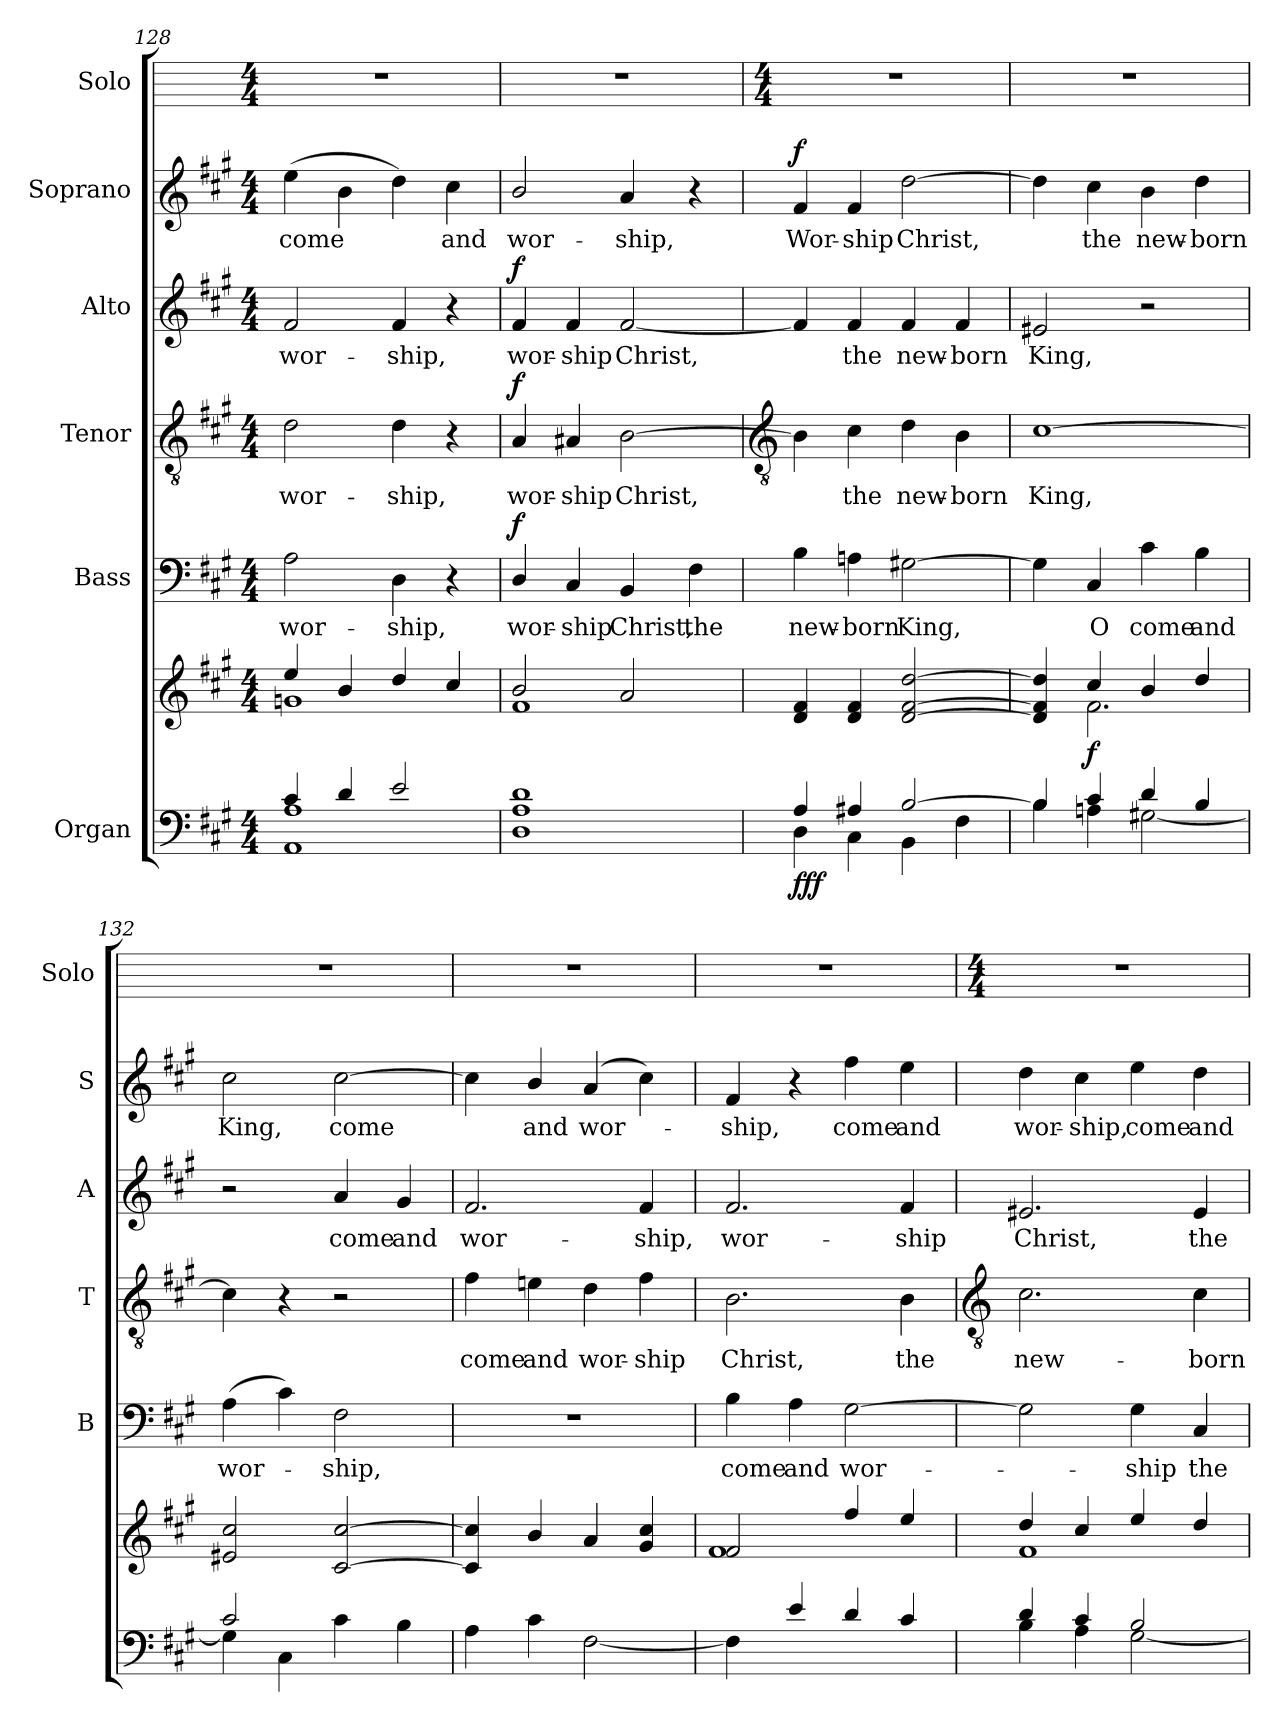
**kern	**kern	**dynam	**kern	**text	**dynam	**kern	**text	**dynam	**kern	**text	**dynam	**kern	**text	**dynam	**kern
*part6	*part6	*part6	*part5	*part5	*part5	*part4	*part4	*part4	*part3	*part3	*part3	*part2	*part2	*part2	*part1
*staff7	*staff6	*staff6/7	*staff5	*staff5	*staff5	*staff4	*staff4	*staff4	*staff3	*staff3	*staff3	*staff2	*staff2	*staff2	*staff1
*I"Organ	*	*	*I"Bass	*	*	*I"Tenor	*	*	*I"Alto	*	*	*I"Soprano	*	*	*I"Solo
*	*	*	*I'B	*	*	*I'T	*	*	*I'A	*	*	*I'S	*	*	*I'Solo
*clefF4	*clefG2	*	*clefF4	*	*	*clefGv2	*	*	*clefG2	*	*	*clefG2	*	*	*
*k[f#c#g#]	*k[f#c#g#]	*	*k[f#c#g#]	*	*	*k[f#c#g#]	*	*	*k[f#c#g#]	*	*	*k[f#c#g#]	*	*	*
*A:	*A:	*	*A:	*	*	*A:	*	*	*A:	*	*	*A:	*	*	*
*M4/4	*M4/4	*	*M4/4	*	*	*M4/4	*	*	*M4/4	*	*	*M4/4	*	*	*M4/4
=128	=128	=128	=128	=128	=128	=128	=128	=128	=128	=128	=128	=128	=128	=128	=128
*^	*^	*	*	*	*	*	*	*	*	*	*	*	*	*	*
!	!	!	!	!	!	!LO:LY:b	!	!	!LO:LY:b	!	!	!LO:LY:b	!	!	!LO:LY:b	!	!
4c#/	1AA\ 1A\	4ee/	1gn\	.	2A	wor-	.	2d	wor-	.	2f#	wor-	.	(>4ee	come	.	1r
4d/	.	4b/	.	.	.	.	.	.	.	.	.	.	.	4b	.	.	.
!	!	!	!	!	!	!LO:LY:b	!	!	!LO:LY:b	!	!	!LO:LY:b	!	!	!	!	!
2e/	.	4dd/	.	.	4D	-ship,	.	4d	-ship,	.	4f#	-ship,	.	4dd)	.	.	.
!	!	!	!	!	!	!	!	!	!	!	!	!	!	!	!LO:LY:b	!	!
.	.	4cc#/	.	.	4r	.	.	4r	.	.	4r	.	.	4cc#	and	.	.
=129	=129	=129	=129	=129	=129	=129	=129	=129	=129	=129	=129	=129	=129	=129	=129	=129	=129
!	!	!	!	!	!	!LO:LY:b	!LO:DY:b	!	!LO:LY:b	!LO:DY:b	!	!LO:LY:b	!LO:DY:b	!	!LO:LY:b	!	!
1A/ 1d/	1D\	2b/	1f#\	.	4D/	wor-	f	4A	wor-	f	4f#	wor-	f	2b/	wor-	.	1r
!	!	!	!	!	!	!LO:LY:b	!	!	!LO:LY:b	!	!	!LO:LY:b	!	!	!	!	!
.	.	.	.	.	4C#	-ship	.	4A#X	-ship	.	4f#	-ship	.	.	.	.	.
!	!	!	!	!	!	!LO:LY:b	!	!	!LO:LY:b	!	!	!LO:LY:b	!	!	!LO:LY:b	!	!
.	.	2a/	.	.	4BB	Christ,	.	[2B	Christ,	.	[2f#	Christ,	.	4a	-ship,	.	.
!	!	!	!	!	!	!LO:LY:b	!	!	!	!	!	!	!	!	!	!	!
.	.	.	.	.	4F#	the	.	.	.	.	.	.	.	4r	.	.	.
!!LO:LB:g=z
=130	=130	=130	=130	=130	=130	=130	=130	=130	=130	=130	=130	=130	=130	=130	=130	=130	=130
*	*	*	*	*	*	*	*	*clefGv2	*	*	*	*	*	*	*	*	*
*	*	*	*	*	*	*	*	*	*	*	*	*	*	*	*	*	*M4/4
!	!	!	!	!LO:DY:b=2	!	!LO:LY:b	!	!	!	!	!	!	!	!	!LO:LY:b	!	!
!	!	!	!	!LO:DY:n=1:b=2	!	!	!	!	!	!	!	!	!	!	!	!	!
!	!	!	!	!LO:DY:n=2:b	!	!	!	!	!	!	!	!	!	!	!	!LO:DY:b	!
4A/	4D\	4d/ 4f#/	1ryy	f f f	4B	new-	.	4B]	.	.	4f#]	.	.	4f#	Wor-	f	1r
!	!	!	!	!	!	!LO:LY:b	!	!	!LO:LY:b	!	!	!LO:LY:b	!	!	!LO:LY:b	!	!
4A#X/	4C#\	4d/ 4f#/	.	.	4An	-born	.	4c#	the	.	4f#	the	.	4f#	-ship	.	.
!	!	!	!	!	!	!LO:LY:b	!	!	!LO:LY:b	!	!	!LO:LY:b	!	!	!LO:LY:b	!	!
[2B/	4BB\	[2d/ [2f#/ [2dd/	.	.	[2G#X	King,	.	4d	new-	.	4f#	new-	.	[2dd	Christ,	.	.
!	!	!	!	!	!	!	!	!	!LO:LY:b	!	!	!LO:LY:b	!	!	!	!	!
.	4F#\	.	.	.	.	.	.	4B	-born	.	4f#	-born	.	.	.	.	.
!!LO:LB:g=z
=131	=131	=131	=131	=131	=131	=131	=131	=131	=131	=131	=131	=131	=131	=131	=131	=131	=131
!	!	!	!	!	!	!	!	!	!LO:LY:b	!	!	!LO:LY:b	!	!	!	!	!
4B/]	4B\	4d/] 4f#/] 4dd/]	4ryy	.	4G#]	.	.	[1c#	King,	.	2e#X	King,	.	4dd]	.	.	1r
!	!	!	!	!LO:DY:b	!	!LO:LY:b	!	!	!	!	!	!	!	!	!LO:LY:b	!	!
4c#/	4An\	4cc#/	2.f#\	f	4C#	O	.	.	.	.	.	.	.	4cc#	the	.	.
!	!	!	!	!	!	!LO:LY:b	!	!	!	!	!	!	!	!	!LO:LY:b	!	!
4d/	[2G#X\	4b/	.	.	4c#	come	.	.	.	.	2r	.	.	4b	new-	.	.
!	!	!	!	!	!	!LO:LY:b	!	!	!	!	!	!	!	!	!LO:LY:b	!	!
4B/	.	4dd/	.	.	4B	and	.	.	.	.	.	.	.	4dd	-born	.	.
=132	=132	=132	=132	=132	=132	=132	=132	=132	=132	=132	=132	=132	=132	=132	=132	=132	=132
!	!	!	!	!	!	!LO:LY:b	!	!	!	!	!	!	!	!	!LO:LY:b	!	!
2c#/	4G#\]	2e#X/ 2cc#/	1ryy	.	(>4A	wor-	.	4c#]	.	.	2r	.	.	2cc#	King,	.	1r
.	4C#\	.	.	.	4c#)	.	.	4r	.	.	.	.	.	.	.	.	.
!	!	!	!	!	!	!LO:LY:b	!	!	!	!	!	!LO:LY:b	!	!	!LO:LY:b	!	!
2ryy	4c#\	[2c#/ [2cc#/	.	.	2F#	ship,	.	2r	.	.	4a	come	.	[2cc#	come	.	.
!	!	!	!	!	!	!	!	!	!	!	!	!LO:LY:b	!	!	!	!	!
.	4B\	.	.	.	.	.	.	.	.	.	4g#	and	.	.	.	.	.
=133	=133	=133	=133	=133	=133	=133	=133	=133	=133	=133	=133	=133	=133	=133	=133	=133	=133
!	!	!	!	!	!	!	!	!	!LO:LY:b	!	!	!LO:LY:b	!	!	!	!	!
1ryy	4A\	4c#/] 4cc#/]	1ryy	.	1r	.	.	4f#	come	.	2.f#	wor-	.	4cc#]	.	.	1r
!	!	!	!	!	!	!	!	!	!LO:LY:b	!	!	!	!	!	!LO:LY:b	!	!
.	4c#\	4b/	.	.	.	.	.	4en	and	.	.	.	.	4b/	and	.	.
!	!	!	!	!	!	!	!	!	!LO:LY:b	!	!	!	!	!	!LO:LY:b	!	!
.	[2F#\	4a/	.	.	.	.	.	4d	wor-	.	.	.	.	(<4a	wor-	.	.
!	!	!	!	!	!	!	!	!	!LO:LY:b	!	!	!LO:LY:b	!	!	!	!	!
.	.	4g#/ 4cc#/	.	.	.	.	.	4f#	-ship	.	4f#	-ship,	.	4cc#)	.	.	.
=134	=134	=134	=134	=134	=134	=134	=134	=134	=134	=134	=134	=134	=134	=134	=134	=134	=134
!	!	!	!	!	!	!LO:LY:b	!	!	!LO:LY:b	!	!	!LO:LY:b	!	!	!LO:LY:b	!	!
4ryy	4F#\]	2f#/	1f#\	.	4B	come	.	2.B	Christ,	.	2.f#	wor-	.	4f#	ship,	.	1r
!	!	!	!	!	!	!LO:LY:b	!	!	!	!	!	!	!	!	!	!	!
4e/	2.ryy	.	.	.	4A	and	.	.	.	.	.	.	.	4r	.	.	.
!	!	!	!	!	!	!LO:LY:b	!	!	!	!	!	!	!	!	!LO:LY:b	!	!
4d/	.	4ff#/	.	.	[2G#	wor-	.	.	.	.	.	.	.	4ff#	come	.	.
!	!	!	!	!	!	!	!	!	!LO:LY:b	!	!	!LO:LY:b	!	!	!LO:LY:b	!	!
4c#/	.	4ee/	.	.	.	.	.	4B	the	.	4f#	-ship	.	4ee	and	.	.
!!LO:LB:g=z
=135	=135	=135	=135	=135	=135	=135	=135	=135	=135	=135	=135	=135	=135	=135	=135	=135	=135
*	*	*	*	*	*	*	*	*clefGv2	*	*	*	*	*	*	*	*	*
*	*	*	*	*	*	*	*	*	*	*	*	*	*	*	*	*	*M4/4
!	!	!	!	!	!	!	!	!	!LO:LY:b	!	!	!LO:LY:b	!	!	!LO:LY:b	!	!
4d/	4B\	4dd/	1f#\	.	2G#]	.	.	2.c#	new-	.	2.e#X	Christ,	.	4dd	wor-	.	1r
!	!	!	!	!	!	!	!	!	!	!	!	!	!	!	!LO:LY:b	!	!
4c#/	4A\	4cc#/	.	.	.	.	.	.	.	.	.	.	.	4cc#	-ship,	.	.
!	!	!	!	!	!	!LO:LY:b	!	!	!	!	!	!	!	!	!LO:LY:b	!	!
2B/	[2G#\	4ee/	.	.	4G#	ship	.	.	.	.	.	.	.	4ee	come	.	.
!	!	!	!	!	!	!LO:LY:b	!	!	!LO:LY:b	!	!	!LO:LY:b	!	!	!LO:LY:b	!	!
.	.	4dd/	.	.	4C#	the	.	4c#	-born	.	4e#	the	.	4dd	and	.	.
*v	*v	*	*	*	*	*	*	*	*	*	*	*	*	*	*	*	*
*	*v	*v	*	*	*	*	*	*	*	*	*	*	*	*	*	*
=	=	=	=	=	=	=	=	=	=	=	=	=	=	=	=
*-	*-	*-	*-	*-	*-	*-	*-	*-	*-	*-	*-	*-	*-	*-	*-
